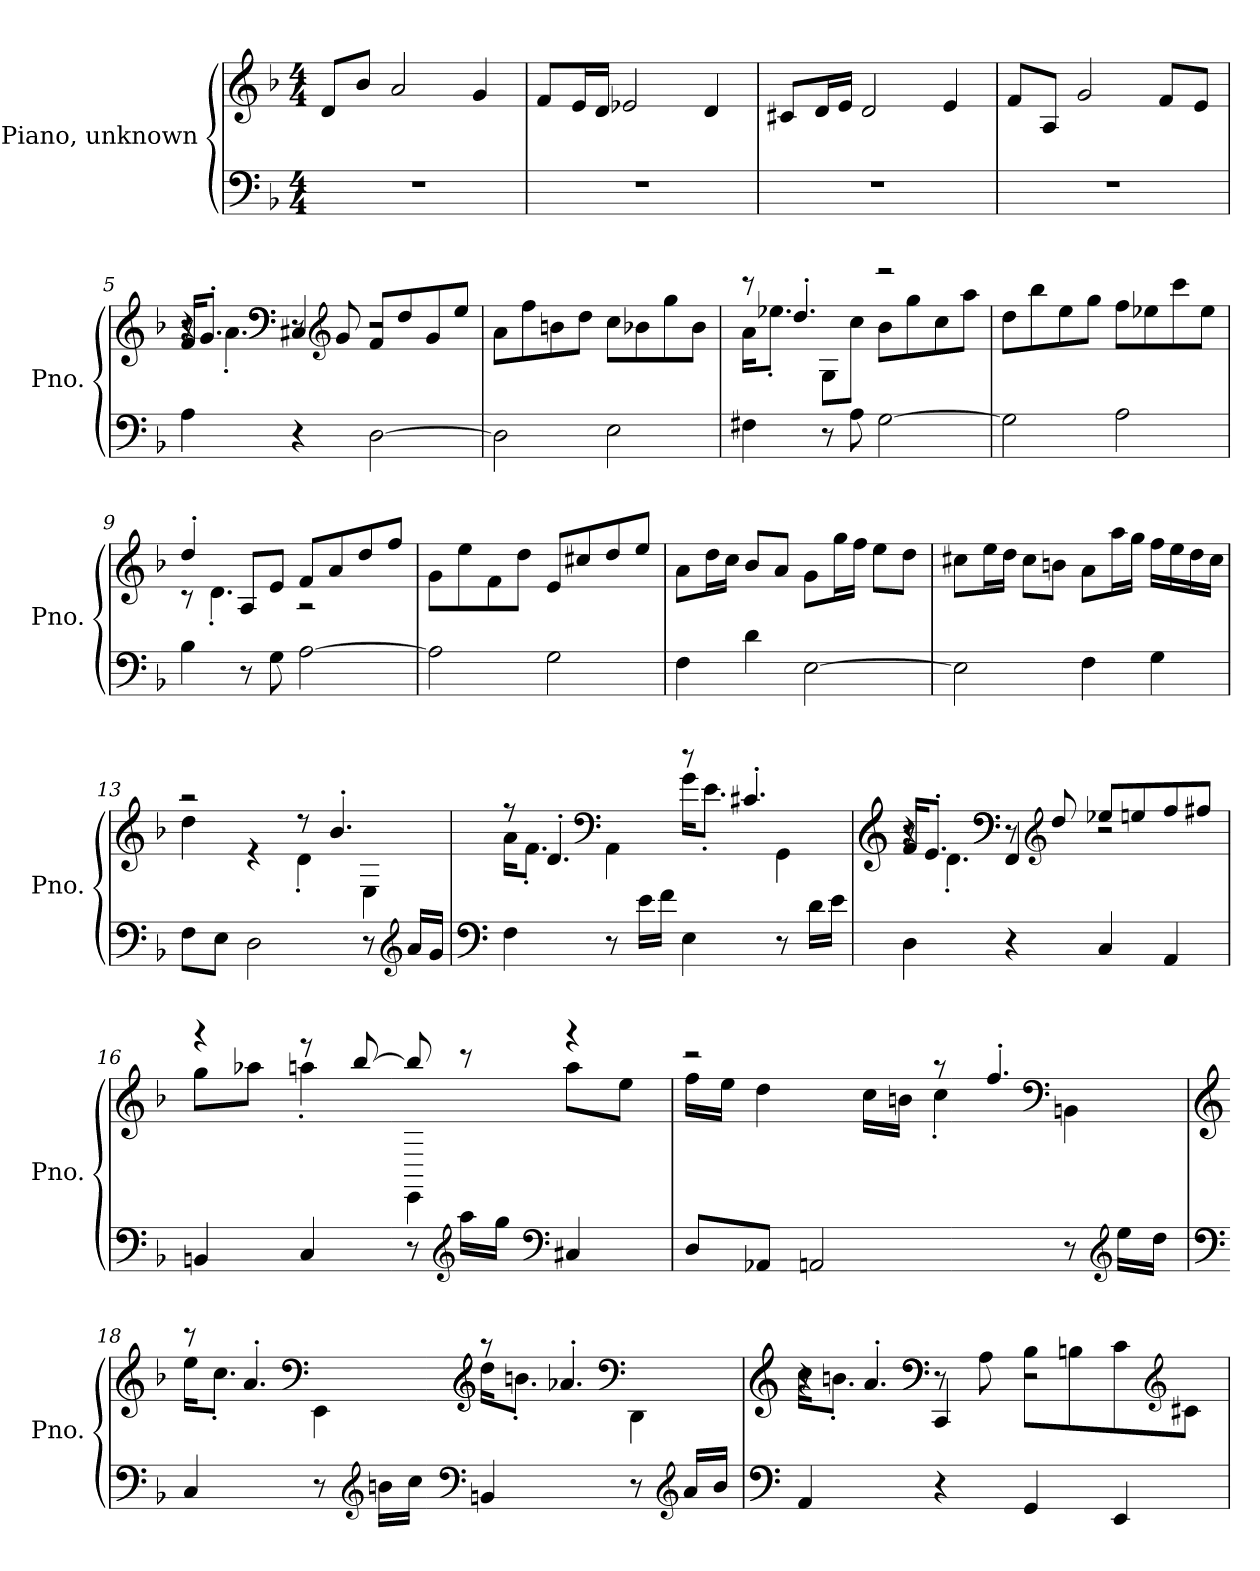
**kern	**kern
*part1	*part1
*staff2	*staff1
*I"Piano, unknown	*
*I'Pno.	*
*clefF4	*clefG2
*k[b-]	*k[b-]
*M4/4	*M4/4
*MM120	*MM120
=1	=1
1r	8d/L
.	8b-/J
.	2a/
.	4g/
=2	=2
1r	8f/L
.	16e/L
.	16d/JJ
.	2e-X/
.	4d/
=3	=3
1r	8c#X/L
.	16d/L
.	16e/JJ
.	2d/
.	4e/
=4	=4
1r	8f/L
.	8A/J
.	2g/
.	8f/L
.	8e/J
=5	=5
*	*^
*	*	*^
4A\	16f/KL	8r	4r
.	8.g'/J	.	.
.	.	4.a'\	.
*	*clefF4	*	*
4r	8r	.	4C#X/
*	*clefG2	*	*
.	8g/	.	.
[2D\	8f/L	2r	2r
.	8dd/	.	.
.	8g/	.	.
.	8ee/J	.	.
*	*v	*v	*v
!!LO:LB:g=z
=6	=6
2D\]	8a\L
.	8ff\
.	8bn\
.	8dd\J
2E\	8cc\L
.	8b-X\
.	8gg\
.	8b-\J
=7	=7
*	*^
4F#X\	8r	16a\KL
.	.	8.ee-X'\J
.	4.dd'/	.
8r	.	8G\L
8A\	.	8cc\J
[2G\	2r	8b-\L
.	.	8gg\
.	.	8cc\
.	.	8aa\J
*	*v	*v
=8	=8
2G\]	8dd\L
.	8bb-\
.	8ee\
.	8gg\J
2A\	8ff\L
.	8ee-X\
.	8ccc\
.	8ee-\J
=9	=9
*	*^
4B-\	4dd'/	8r
.	.	4.d'\
8r	8A/L	.
8G\	8e/J	.
[2A\	8f/L	2r
.	8a/	.
.	8dd/	.
.	8ff/J	.
*	*v	*v
!!LO:LB:g=z
=10	=10
2A\]	8g\L
.	8ee\
.	8f\
.	8dd\J
2G\	8e/L
.	8cc#X/
.	8dd/
.	8ee/J
=11	=11
4F\	8a\L
.	16dd\L
.	16cc\JJ
4d\	8b-/L
.	8a/J
[2E\	8g\L
.	16gg\L
.	16ff\JJ
.	8ee\L
.	8dd\J
=12	=12
2E\]	8cc#X\L
.	16ee\L
.	16dd\JJ
.	8cc#\L
.	8bn\J
4F\	8a\L
.	16aa\L
.	16gg\JJ
4G\	16ff\LL
.	16ee\
.	16dd\
.	16cc#\JJ
=13	=13
*	*^
8F\L	2r	4dd\
8E\J	.	.
2D\	.	4r
.	8r	4d'\
.	4.b-'/	.
8r	.	4E\
*clefG2	*	*
16a/LL	.	.
16g/JJ	.	.
!!LO:LB:g=z	!!
=14	=14	=14
*clefF4	*	*
4F\	8r	16a\KL
.	.	8.f'\J
.	4.d'/	.
*	*clefF4	*
8r	.	4AA\
16e\LL	.	.
16f\JJ	.	.
4E\	8r	16g\KL
.	.	8.e'\J
.	4.c#X'/	.
8r	.	4GG\
16d\LL	.	.
16e\JJ	.	.
*	*v	*v
=15	=15
*	*clefG2
*	*^
*	*	*^
4D\	16f/KL	8r	4r
.	8.e'/J	.	.
.	.	4.d'\	.
*	*clefF4	*	*
4r	8r	.	4FF/
*	*clefG2	*	*
.	8dd/	.	.
4C/	8ee-X/L	2r	2r
.	8een/	.	.
4AA/	8ff/	.	.
.	8ff#X/J	.	.
*	*	*v	*v
!!LO:LB:g=z
=16	=16	=16
4BBn/	4r	8gg\L
.	.	8aa-X\J
4C/	8r	4aan'\
.	[8bb-/	.
8r	8bb-/]	4EE\
*clefG2	*	*
16aa\LL	8r	.
16gg\JJ	.	.
*clefF4	*	*
4C#X/	4r	8aa\L
.	.	8ee\J
=17	=17	=17
8D/L	2r	16ff\LL
.	.	16ee\JJ
8AA-X/J	.	4dd\
2AAn/	.	.
.	.	16cc\LL
.	.	16bn\JJ
.	8r	4cc'\
.	4.ff'/	.
*	*clefF4	*
8r	.	4BBn\
*clefG2	*	*
16ee\LL	.	.
16dd\JJ	.	.
!!LO:LB:g=z	!!
=18	=18	=18
*clefF4	*clefG2	*
4C/	8r	16ee\KL
.	.	8.cc'\J
.	4.a'/	.
*	*clefF4	*
8r	.	4EE\
*clefG2	*	*
16bn\LL	.	.
16cc\JJ	.	.
*clefF4	*clefG2	*
4BBn/	8r	16dd\KL
.	.	8.bn'\J
.	4.a-X'/	.
*	*clefF4	*
8r	.	4DD\
*clefG2	*	*
16a/LL	.	.
16b/JJ	.	.
*	*v	*v
=19	=19
*clefF4	*clefG2
*	*^
*	*	*^
4AA/	8r	16cc\KL	4r
.	.	8.bn'\J	.
.	4.a'/	.	.
*	*clefF4	*	*
4r	.	8r	4CC/
.	.	8A\	.
4GG/	2r	8B-\L	2r
.	.	8Bn\	.
4EE/	.	8c\	.
*	*clefG2	*	*
.	.	8c#X\J	.
*	*v	*v	*v
=	=
*-	*-
